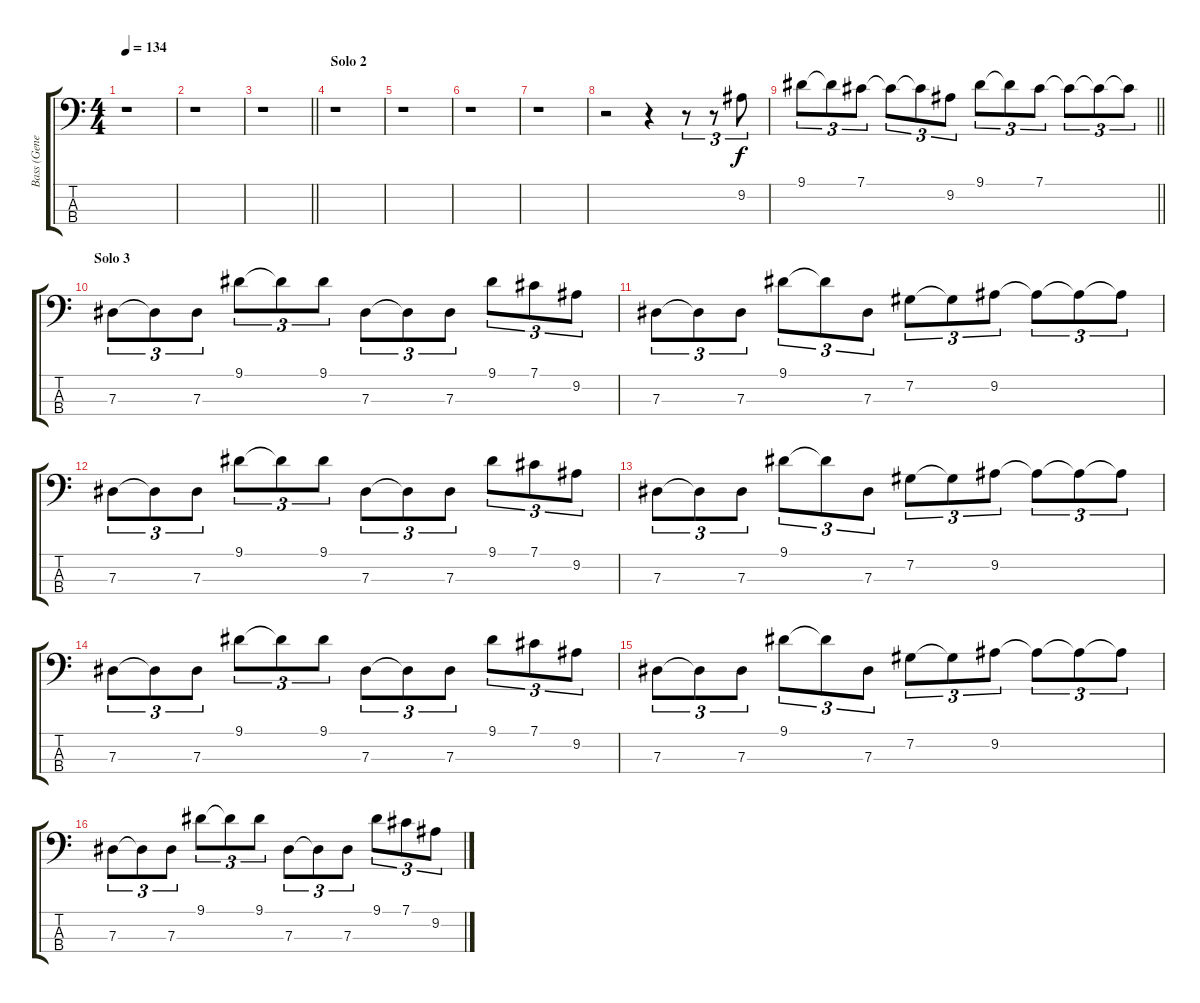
\track ("Bass (Gene Simmons)" "Bass (Gene") {instrument electricbasspick}
\staff {score tabs}
\tuning (Gb2 Db2 Ab1 Eb1) {hide}
\ts (4 4)
\tempo 134
\clef f4
\ks c
r.1{dy f} |
r.1 |
\barLineRight lightlight
r.1 |
\section ("" "Solo 2")
r.1 |
r.1 |
r.1 |
r.1 |
r.2 r.4 r.8{tu (3 2)} r.8{tu (3 2)} 9.2.8{tu (3 2)} |
\barLineRight lightlight
9.1.8{tu (3 2)} 9.1{t}.8{tu (3 2)} 7.1.8{tu (3 2)} 7.1{t}.8{tu (3 2)} 7.1{t}.8{tu (3 2)} 9.2.8{tu (3 2)} 9.1.8{tu (3 2)} 9.1{t}.8{tu (3 2)} 7.1.8{tu (3 2)} 7.1{t}.8{tu (3 2)} 7.1{t}.8{tu (3 2)} 7.1{t}.8{tu (3 2)} |
\section ("" "Solo 3")
7.3.8{tu (3 2)} 7.3{t}.8{tu (3 2)} 7.3.8{tu (3 2)} 9.1.8{tu (3 2)} 9.1{t}.8{tu (3 2)} 9.1.8{tu (3 2)} 7.3.8{tu (3 2)} 7.3{t}.8{tu (3 2)} 7.3.8{tu (3 2)} 9.1.8{tu (3 2)} 7.1.8{tu (3 2)} 9.2.8{tu (3 2)} |
7.3.8{tu (3 2)} 7.3{t}.8{tu (3 2)} 7.3.8{tu (3 2)} 9.1.8{tu (3 2)} 9.1{t}.8{tu (3 2)} 7.3.8{tu (3 2)} 7.2.8{tu (3 2)} 7.2{t}.8{tu (3 2)} 9.2.8{tu (3 2)} 9.2{t}.8{tu (3 2)} 9.2{t}.8{tu (3 2)} 9.2{t}.8{tu (3 2)} |
7.3.8{tu (3 2)} 7.3{t}.8{tu (3 2)} 7.3.8{tu (3 2)} 9.1.8{tu (3 2)} 9.1{t}.8{tu (3 2)} 9.1.8{tu (3 2)} 7.3.8{tu (3 2)} 7.3{t}.8{tu (3 2)} 7.3.8{tu (3 2)} 9.1.8{tu (3 2)} 7.1.8{tu (3 2)} 9.2.8{tu (3 2)} |
7.3.8{tu (3 2)} 7.3{t}.8{tu (3 2)} 7.3.8{tu (3 2)} 9.1.8{tu (3 2)} 9.1{t}.8{tu (3 2)} 7.3.8{tu (3 2)} 7.2.8{tu (3 2)} 7.2{t}.8{tu (3 2)} 9.2.8{tu (3 2)} 9.2{t}.8{tu (3 2)} 9.2{t}.8{tu (3 2)} 9.2{t}.8{tu (3 2)} |
7.3.8{tu (3 2)} 7.3{t}.8{tu (3 2)} 7.3.8{tu (3 2)} 9.1.8{tu (3 2)} 9.1{t}.8{tu (3 2)} 9.1.8{tu (3 2)} 7.3.8{tu (3 2)} 7.3{t}.8{tu (3 2)} 7.3.8{tu (3 2)} 9.1.8{tu (3 2)} 7.1.8{tu (3 2)} 9.2.8{tu (3 2)} |
7.3.8{tu (3 2)} 7.3{t}.8{tu (3 2)} 7.3.8{tu (3 2)} 9.1.8{tu (3 2)} 9.1{t}.8{tu (3 2)} 7.3.8{tu (3 2)} 7.2.8{tu (3 2)} 7.2{t}.8{tu (3 2)} 9.2.8{tu (3 2)} 9.2{t}.8{tu (3 2)} 9.2{t}.8{tu (3 2)} 9.2{t}.8{tu (3 2)} |
7.3.8{tu (3 2)} 7.3{t}.8{tu (3 2)} 7.3.8{tu (3 2)} 9.1.8{tu (3 2)} 9.1{t}.8{tu (3 2)} 9.1.8{tu (3 2)} 7.3.8{tu (3 2)} 7.3{t}.8{tu (3 2)} 7.3.8{tu (3 2)} 9.1.8{tu (3 2)} 7.1.8{tu (3 2)} 9.2.8{tu (3 2)}
